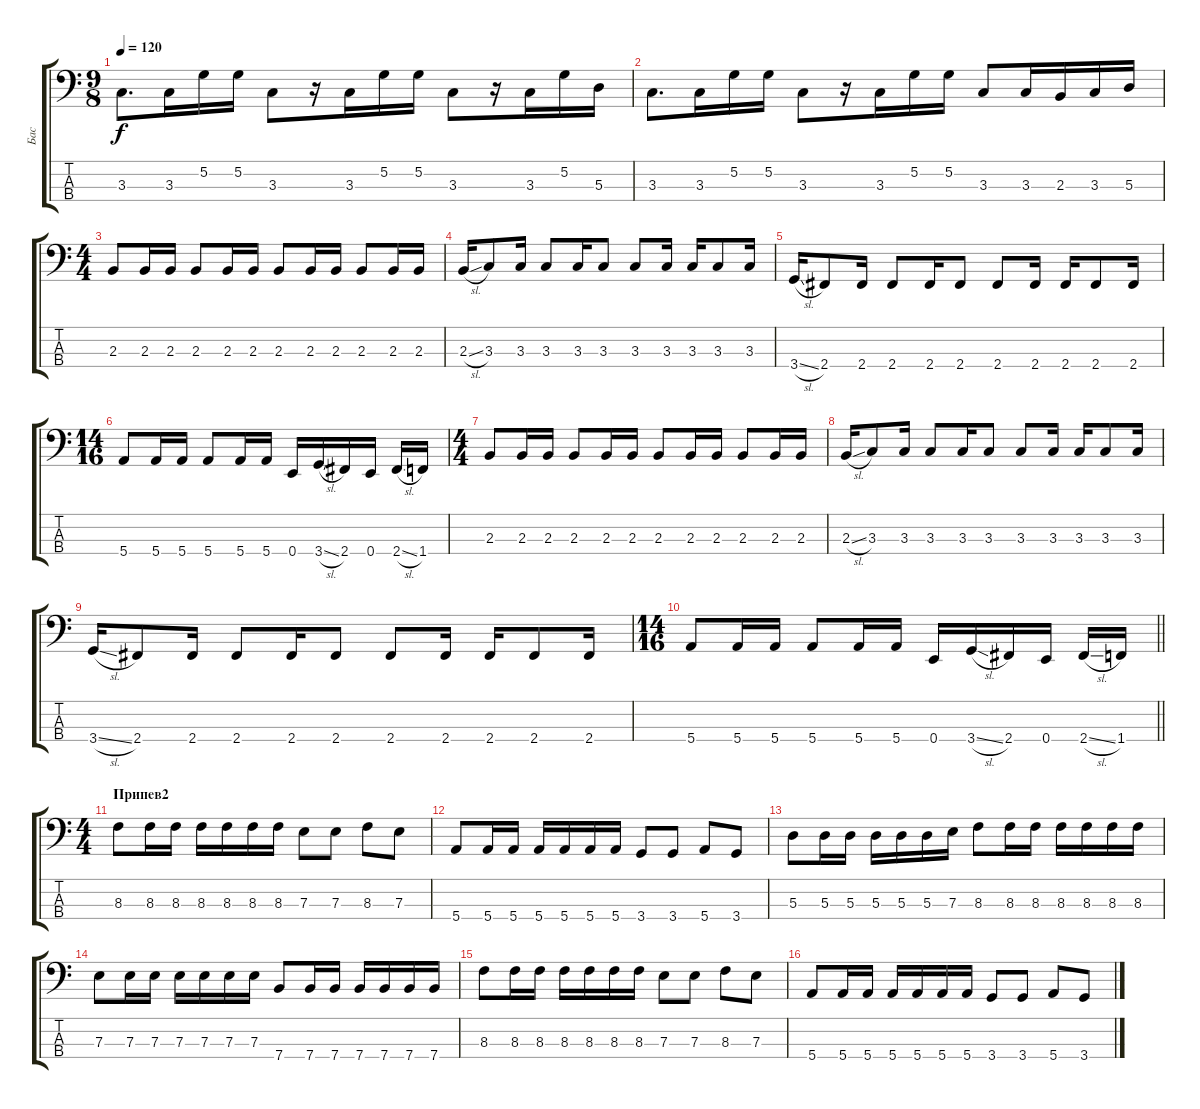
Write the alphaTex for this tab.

\track ("Бас" "Бас") {instrument electricbassfinger}
\staff {score tabs}
\tuning (G2 D2 A1 E1) {hide}
\ts (9 8)
\tempo 120
\clef f4
\ks c
3.3.8{d dy f} 3.3.16 5.2.16 5.2.16 3.3.8 r.16 3.3.16 5.2.16 5.2.16 3.3.8 r.16 3.3.16 5.2.16 5.3.16 |
3.3.8{d} 3.3.16 5.2.16 5.2.16 3.3.8 r.16 3.3.16 5.2.16 5.2.16 3.3.8 3.3.16 2.3.16 3.3.16 5.3.16 |
\ts (4 4)
2.3.8 2.3.16 2.3.16 2.3.8 2.3.16 2.3.16 2.3.8 2.3.16 2.3.16 2.3.8 2.3.16 2.3.16 |
2.3{sl}.16 3.3.8 3.3.16 3.3.8 3.3.16 3.3.8 3.3.8 3.3.16 3.3.16 3.3.8 3.3.16 |
3.4{sl}.16 2.4.8 2.4.16 2.4.8 2.4.16 2.4.8 2.4.8 2.4.16 2.4.16 2.4.8 2.4.16 |
\ts (14 16)
5.4.8 5.4.16 5.4.16 5.4.8 5.4.16 5.4.16 0.4.16 3.4{sl}.16 2.4.16 0.4.16 2.4{sl}.16 1.4.16 |
\ts (4 4)
2.3.8 2.3.16 2.3.16 2.3.8 2.3.16 2.3.16 2.3.8 2.3.16 2.3.16 2.3.8 2.3.16 2.3.16 |
2.3{sl}.16 3.3.8 3.3.16 3.3.8 3.3.16 3.3.8 3.3.8 3.3.16 3.3.16 3.3.8 3.3.16 |
3.4{sl}.16 2.4.8 2.4.16 2.4.8 2.4.16 2.4.8 2.4.8 2.4.16 2.4.16 2.4.8 2.4.16 |
\ts (14 16)
\barLineRight lightlight
5.4.8 5.4.16 5.4.16 5.4.8 5.4.16 5.4.16 0.4.16 3.4{sl}.16 2.4.16 0.4.16 2.4{sl}.16 1.4.16 |
\ts (4 4)
\section ("" "Припев2")
8.3.8 8.3.16 8.3.16 8.3.16 8.3.16 8.3.16 8.3.16 7.3.8 7.3.8 8.3.8 7.3.8 |
5.4.8 5.4.16 5.4.16 5.4.16 5.4.16 5.4.16 5.4.16 3.4.8 3.4.8 5.4.8 3.4.8 |
5.3.8 5.3.16 5.3.16 5.3.16 5.3.16 5.3.16 7.3.16 8.3.8 8.3.16 8.3.16 8.3.16 8.3.16 8.3.16 8.3.16 |
7.3.8 7.3.16 7.3.16 7.3.16 7.3.16 7.3.16 7.3.16 7.4.8 7.4.16 7.4.16 7.4.16 7.4.16 7.4.16 7.4.16 |
8.3.8 8.3.16 8.3.16 8.3.16 8.3.16 8.3.16 8.3.16 7.3.8 7.3.8 8.3.8 7.3.8 |
5.4.8 5.4.16 5.4.16 5.4.16 5.4.16 5.4.16 5.4.16 3.4.8 3.4.8 5.4.8 3.4.8
